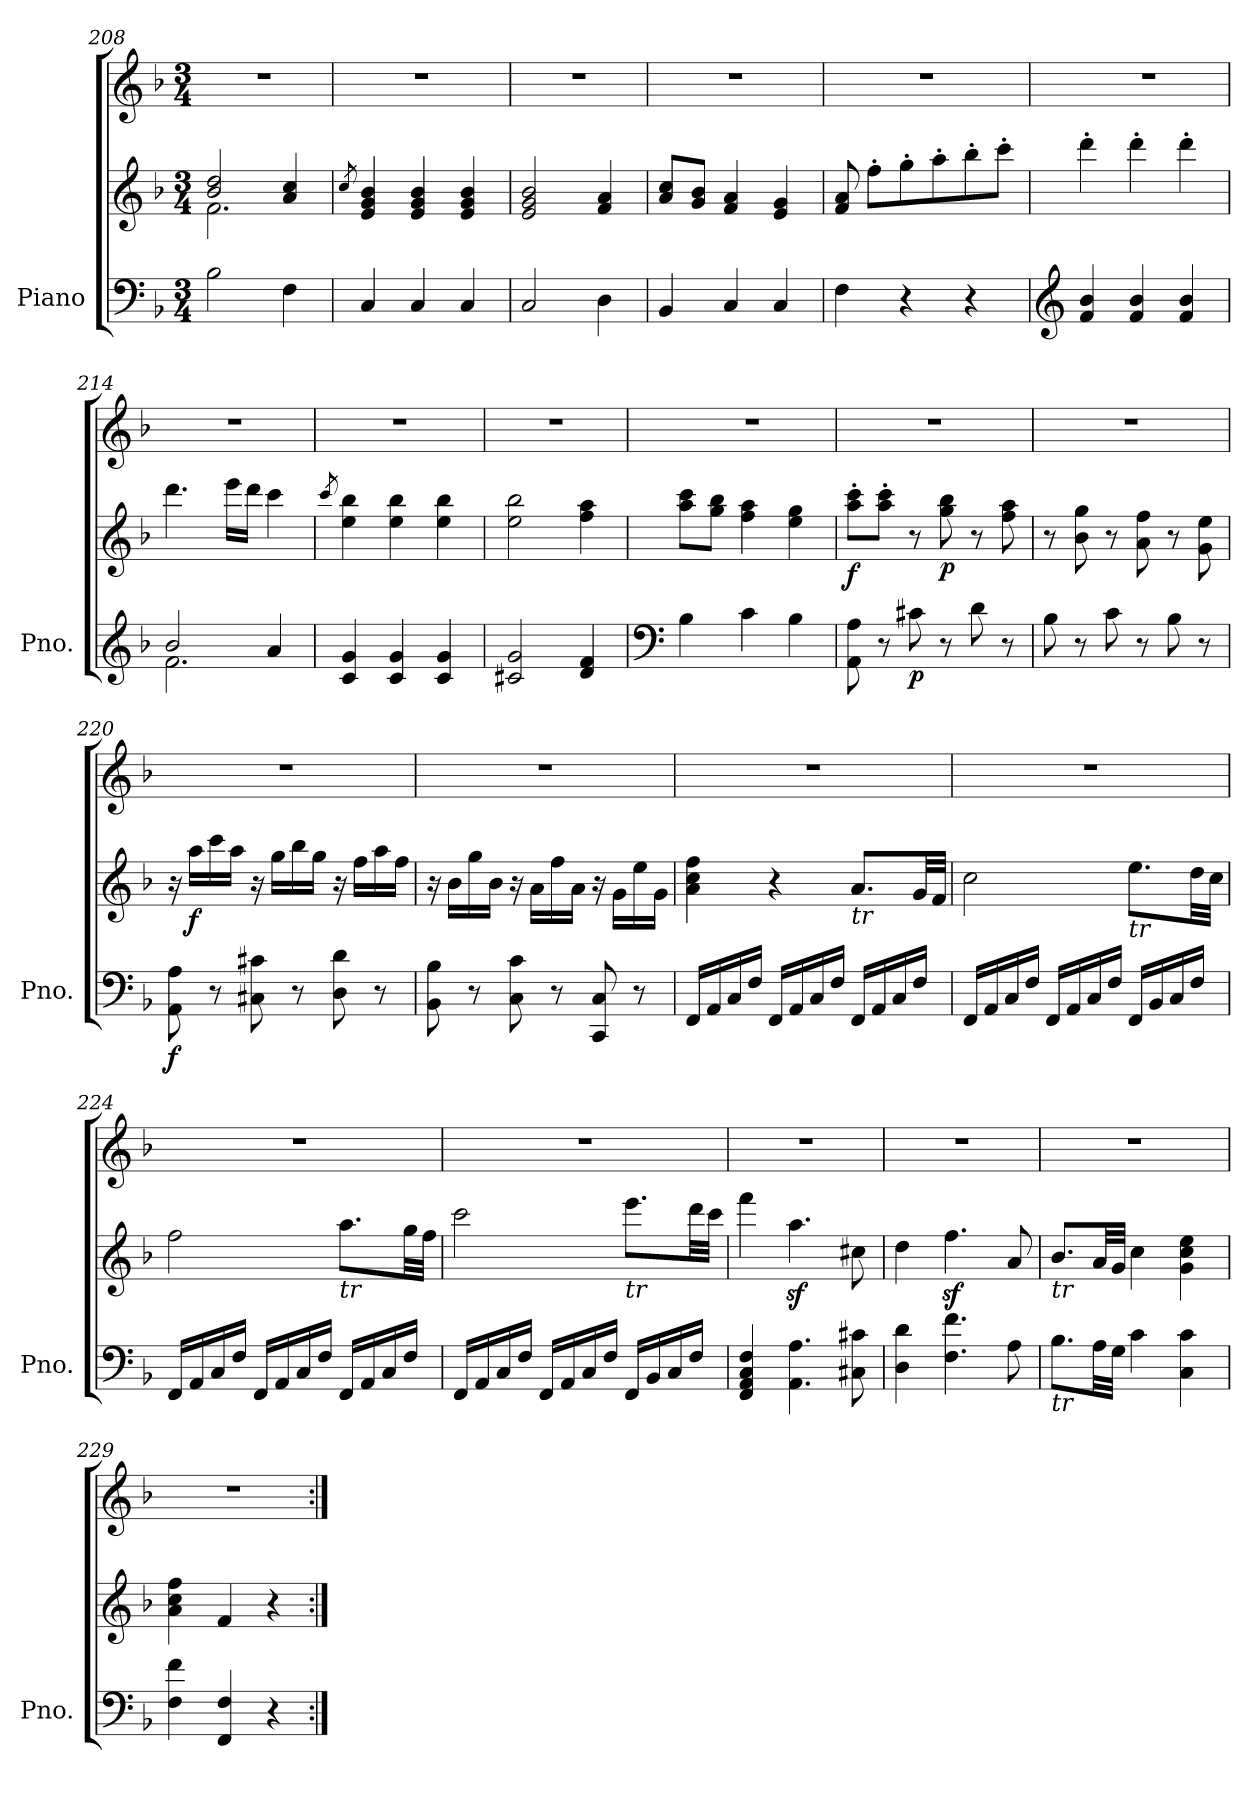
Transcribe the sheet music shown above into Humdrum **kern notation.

**kern	**kern	**kern	**dynam
*part1	*part1	*part1	*part1
*staff3	*staff2	*staff1	*staff1/2/3
*I"Piano	*	*	*
*I'Pno.	*	*	*
*clefF4	*clefG2	*clefG2	*
*k[b-]	*k[b-]	*k[b-]	*
*M3/4	*M3/4	*M3/4	*
=208	=208	=208	=208
*	*^	*	*
2B-\	2b-/ 2dd/	2.f\	2.r	.
4F\	4a/ 4cc/	.	.	.
*	*v	*v	*	*
=209	=209	=209	=209
.	8qcc/	.	.
4C/	4e/ 4g/ 4b-/	2.r	.
4C/	4e/ 4g/ 4b-/	.	.
4C/	4e/ 4g/ 4b-/	.	.
=210	=210	=210	=210
2C/	2e/ 2g/ 2b-/	2.r	.
4D\	4f/ 4a/	.	.
=211	=211	=211	=211
4BB-/	8a/ 8cc/L	2.r	.
.	8g/ 8b-/J	.	.
4C/	4f/ 4a/	.	.
4C/	4e/ 4g/	.	.
!!LO:LB:g=z
=212	=212	=212	=212
4F\	8f/ 8a/	2.r	.
.	8ff'\L	.	.
4r	8gg'\	.	.
.	8aa'\	.	.
4r	8bb-'\	.	.
.	8ccc'\J	.	.
=213	=213	=213	=213
*clefG2	*	*	*
4f/ 4b-/	4ddd'\	2.r	.
4f/ 4b-/	4ddd'\	.	.
4f/ 4b-/	4ddd'\	.	.
=214	=214	=214	=214
*^	*	*	*
2.f\	2b-/	4.ddd\	2.r	.
.	.	16eee\LL	.	.
.	.	16ddd\JJ	.	.
.	4a/	4ccc\	.	.
*v	*v	*	*	*
=215	=215	=215	=215
.	8qccc/	.	.
4c/ 4g/	4ee\ 4bb-\	2.r	.
4c/ 4g/	4ee\ 4bb-\	.	.
4c/ 4g/	4ee\ 4bb-\	.	.
=216	=216	=216	=216
2c#X/ 2g/	2ee\ 2bb-\	2.r	.
4d/ 4f/	4ff\ 4aa\	.	.
=217	=217	=217	=217
*clefF4	*	*	*
4B-\	8aa\ 8ccc\L	2.r	.
.	8gg\ 8bb-\J	.	.
4c\	4ff\ 4aa\	.	.
4B-\	4ee\ 4gg\	.	.
=218	=218	=218	=218
!	!	!	!LO:DY:b=2
8AA\ 8A\	8aa\' 8ccc\'L	2.r	f
8r	8aa\' 8ccc\'J	.	.
!	!	!	!LO:DY:b=3
8c#X\	8r	.	p
!	!	!	!LO:DY:b=2
8r	8gg\ 8bb-\	.	p
8d\	8r	.	.
8r	8ff\ 8aa\	.	.
=219	=219	=219	=219
8B-\	8r	2.r	.
8r	8b-\ 8gg\	.	.
8c\	8r	.	.
8r	8a\ 8ff\	.	.
8B-\	8r	.	.
8r	8g\ 8ee\	.	.
!!LO:PB:g=z
=220	=220	=220	=220
!	!	!	!LO:DY:b=3
8AA\ 8A\	16r	2.r	f
!	!	!	!LO:DY:b=2
.	16aa\LL	.	f
8r	16ccc\	.	.
.	16aa\JJ	.	.
8C#X\ 8c#X\	16r	.	.
.	16gg\LL	.	.
8r	16bb-\	.	.
.	16gg\JJ	.	.
8D\ 8d\	16r	.	.
.	16ff\LL	.	.
8r	16aa\	.	.
.	16ff\JJ	.	.
=221	=221	=221	=221
8BB-\ 8B-\	16r	2.r	.
.	16b-\LL	.	.
8r	16gg\	.	.
.	16b-\JJ	.	.
8C\ 8c\	16r	.	.
.	16a\LL	.	.
8r	16ff\	.	.
.	16a\JJ	.	.
8CC/ 8C/	16r	.	.
.	16g\LL	.	.
8r	16ee\	.	.
.	16g\JJ	.	.
=222	=222	=222	=222
16FF/LL	4a\ 4cc\ 4ff\	2.r	.
16AA/	.	.	.
16C/	.	.	.
16F/JJ	.	.	.
16FF/LL	4r	.	.
16AA/	.	.	.
16C/	.	.	.
16F/JJ	.	.	.
!	!LO:TX:b:i:t=tr	!	!
16FF/LL	8.a/L	.	.
16AA/	.	.	.
16C/	.	.	.
16F/JJ	32g/LL	.	.
.	32f/JJJ	.	.
=223	=223	=223	=223
16FF/LL	2cc\	2.r	.
16AA/	.	.	.
16C/	.	.	.
16F/JJ	.	.	.
16FF/LL	.	.	.
16AA/	.	.	.
16C/	.	.	.
16F/JJ	.	.	.
!	!LO:TX:b:i:t=tr	!	!
16FF/LL	8.ee\L	.	.
16BB-/	.	.	.
16C/	.	.	.
16F/JJ	32dd\LL	.	.
.	32cc\JJJ	.	.
!!LO:LB:g=z
=224	=224	=224	=224
16FF/LL	2ff\	2.r	.
16AA/	.	.	.
16C/	.	.	.
16F/JJ	.	.	.
16FF/LL	.	.	.
16AA/	.	.	.
16C/	.	.	.
16F/JJ	.	.	.
!	!LO:TX:b:i:t=tr	!	!
16FF/LL	8.aa\L	.	.
16AA/	.	.	.
16C/	.	.	.
16F/JJ	32gg\LL	.	.
.	32ff\JJJ	.	.
=225	=225	=225	=225
16FF/LL	2ccc\	2.r	.
16AA/	.	.	.
16C/	.	.	.
16F/JJ	.	.	.
16FF/LL	.	.	.
16AA/	.	.	.
16C/	.	.	.
16F/JJ	.	.	.
!	!LO:TX:b:i:t=tr	!	!
16FF/LL	8.eee\L	.	.
16BB-/	.	.	.
16C/	.	.	.
16F/JJ	32ddd\LL	.	.
.	32ccc\JJJ	.	.
=226	=226	=226	=226
4FF/ 4AA/ 4C/ 4F/	4fff\	2.r	.
4.AA\ 4.A\	4.aaz<\	.	.
8C#X\ 8c#X\	8cc#X\	.	.
=227	=227	=227	=227
4D\ 4d\	4dd\	2.r	.
4.F\ 4.f\	4.ffz<\	.	.
8A\	8a/	.	.
=228	=228	=228	=228
!	!LO:TX:b:i:t=tr	!	!
!LO:TX:b:i:t=tr	!	!	!
8.B-\L	8.b-/L	2.r	.
32A\LL	32a/LL	.	.
32G\JJJ	32g/JJJ	.	.
4c\	4cc\	.	.
4C\ 4c\	4g\ 4cc\ 4ee\	.	.
=229	=229	=229	=229
4F\ 4f\	4a\ 4cc\ 4ff\	2.r	.
4FF/ 4F/	4f/	.	.
4r	4r	.	.
=:|!	=:|!	=:|!	=:|!
*-	*-	*-	*-
